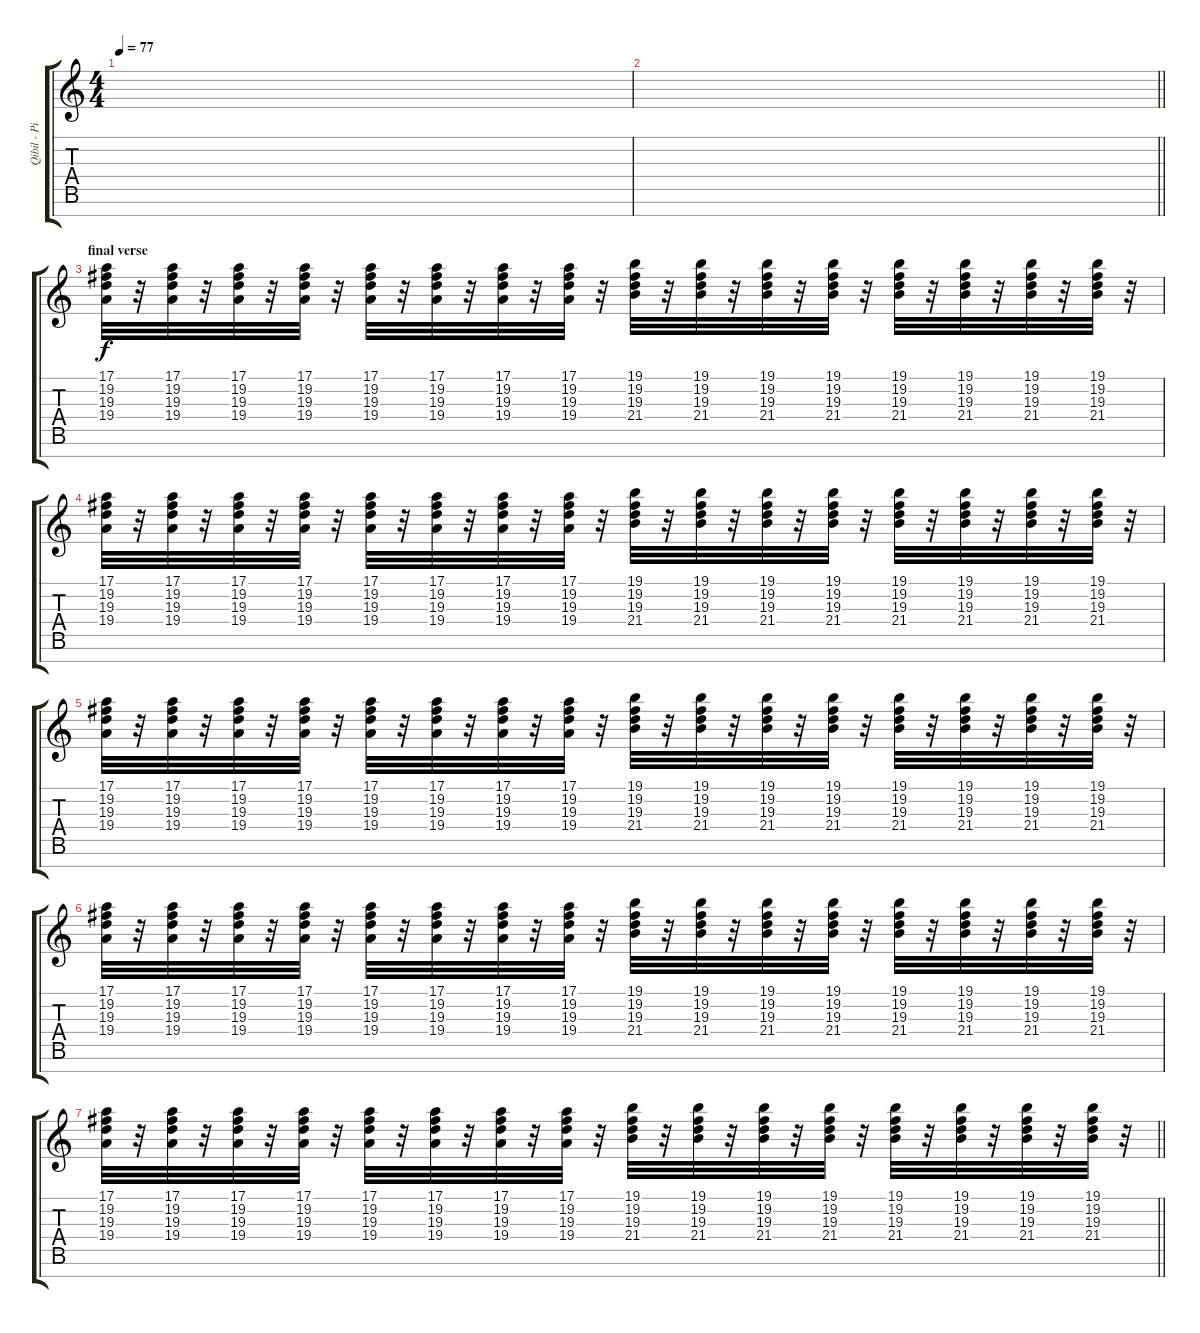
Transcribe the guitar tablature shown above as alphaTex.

\track ("Qibil - Piano" "Qibil - Pi") {instrument honkytonkpiano}
\staff {score tabs}
\tuning (E4 B3 G3 D3 A2 E2 B1) {hide}
\ts (4 4)
\tempo 77
\clef g2
\ks c
|
\barLineRight lightlight
|
\section ("" "final verse")
(17.1 19.2 19.3 19.4).32 r.32 (17.1 19.2 19.3 19.4).32 r.32 (17.1 19.2 19.3 19.4).32 r.32 (17.1 19.2 19.3 19.4).32 r.32 (17.1 19.2 19.3 19.4).32 r.32 (17.1 19.2 19.3 19.4).32 r.32 (17.1 19.2 19.3 19.4).32 r.32 (17.1 19.2 19.3 19.4).32 r.32 (19.1 19.2 19.3 21.4).32 r.32 (19.1 19.2 19.3 21.4).32 r.32 (19.1 19.2 19.3 21.4).32 r.32 (19.1 19.2 19.3 21.4).32 r.32 (19.1 19.2 19.3 21.4).32 r.32 (19.1 19.2 19.3 21.4).32 r.32 (19.1 19.2 19.3 21.4).32 r.32 (19.1 19.2 19.3 21.4).32 r.32 |
(17.1 19.2 19.3 19.4).32 r.32 (17.1 19.2 19.3 19.4).32 r.32 (17.1 19.2 19.3 19.4).32 r.32 (17.1 19.2 19.3 19.4).32 r.32 (17.1 19.2 19.3 19.4).32 r.32 (17.1 19.2 19.3 19.4).32 r.32 (17.1 19.2 19.3 19.4).32 r.32 (17.1 19.2 19.3 19.4).32 r.32 (19.1 19.2 19.3 21.4).32 r.32 (19.1 19.2 19.3 21.4).32 r.32 (19.1 19.2 19.3 21.4).32 r.32 (19.1 19.2 19.3 21.4).32 r.32 (19.1 19.2 19.3 21.4).32 r.32 (19.1 19.2 19.3 21.4).32 r.32 (19.1 19.2 19.3 21.4).32 r.32 (19.1 19.2 19.3 21.4).32 r.32 |
(17.1 19.2 19.3 19.4).32 r.32 (17.1 19.2 19.3 19.4).32 r.32 (17.1 19.2 19.3 19.4).32 r.32 (17.1 19.2 19.3 19.4).32 r.32 (17.1 19.2 19.3 19.4).32 r.32 (17.1 19.2 19.3 19.4).32 r.32 (17.1 19.2 19.3 19.4).32 r.32 (17.1 19.2 19.3 19.4).32 r.32 (19.1 19.2 19.3 21.4).32 r.32 (19.1 19.2 19.3 21.4).32 r.32 (19.1 19.2 19.3 21.4).32 r.32 (19.1 19.2 19.3 21.4).32 r.32 (19.1 19.2 19.3 21.4).32 r.32 (19.1 19.2 19.3 21.4).32 r.32 (19.1 19.2 19.3 21.4).32 r.32 (19.1 19.2 19.3 21.4).32 r.32 |
(17.1 19.2 19.3 19.4).32 r.32 (17.1 19.2 19.3 19.4).32 r.32 (17.1 19.2 19.3 19.4).32 r.32 (17.1 19.2 19.3 19.4).32 r.32 (17.1 19.2 19.3 19.4).32 r.32 (17.1 19.2 19.3 19.4).32 r.32 (17.1 19.2 19.3 19.4).32 r.32 (17.1 19.2 19.3 19.4).32 r.32 (19.1 19.2 19.3 21.4).32 r.32 (19.1 19.2 19.3 21.4).32 r.32 (19.1 19.2 19.3 21.4).32 r.32 (19.1 19.2 19.3 21.4).32 r.32 (19.1 19.2 19.3 21.4).32 r.32 (19.1 19.2 19.3 21.4).32 r.32 (19.1 19.2 19.3 21.4).32 r.32 (19.1 19.2 19.3 21.4).32 r.32 |
\barLineRight lightlight
(17.1 19.2 19.3 19.4).32 r.32 (17.1 19.2 19.3 19.4).32 r.32 (17.1 19.2 19.3 19.4).32 r.32 (17.1 19.2 19.3 19.4).32 r.32 (17.1 19.2 19.3 19.4).32 r.32 (17.1 19.2 19.3 19.4).32 r.32 (17.1 19.2 19.3 19.4).32 r.32 (17.1 19.2 19.3 19.4).32 r.32 (19.1 19.2 19.3 21.4).32 r.32 (19.1 19.2 19.3 21.4).32 r.32 (19.1 19.2 19.3 21.4).32 r.32 (19.1 19.2 19.3 21.4).32 r.32 (19.1 19.2 19.3 21.4).32 r.32 (19.1 19.2 19.3 21.4).32 r.32 (19.1 19.2 19.3 21.4).32 r.32 (19.1 19.2 19.3 21.4).32 r.32
